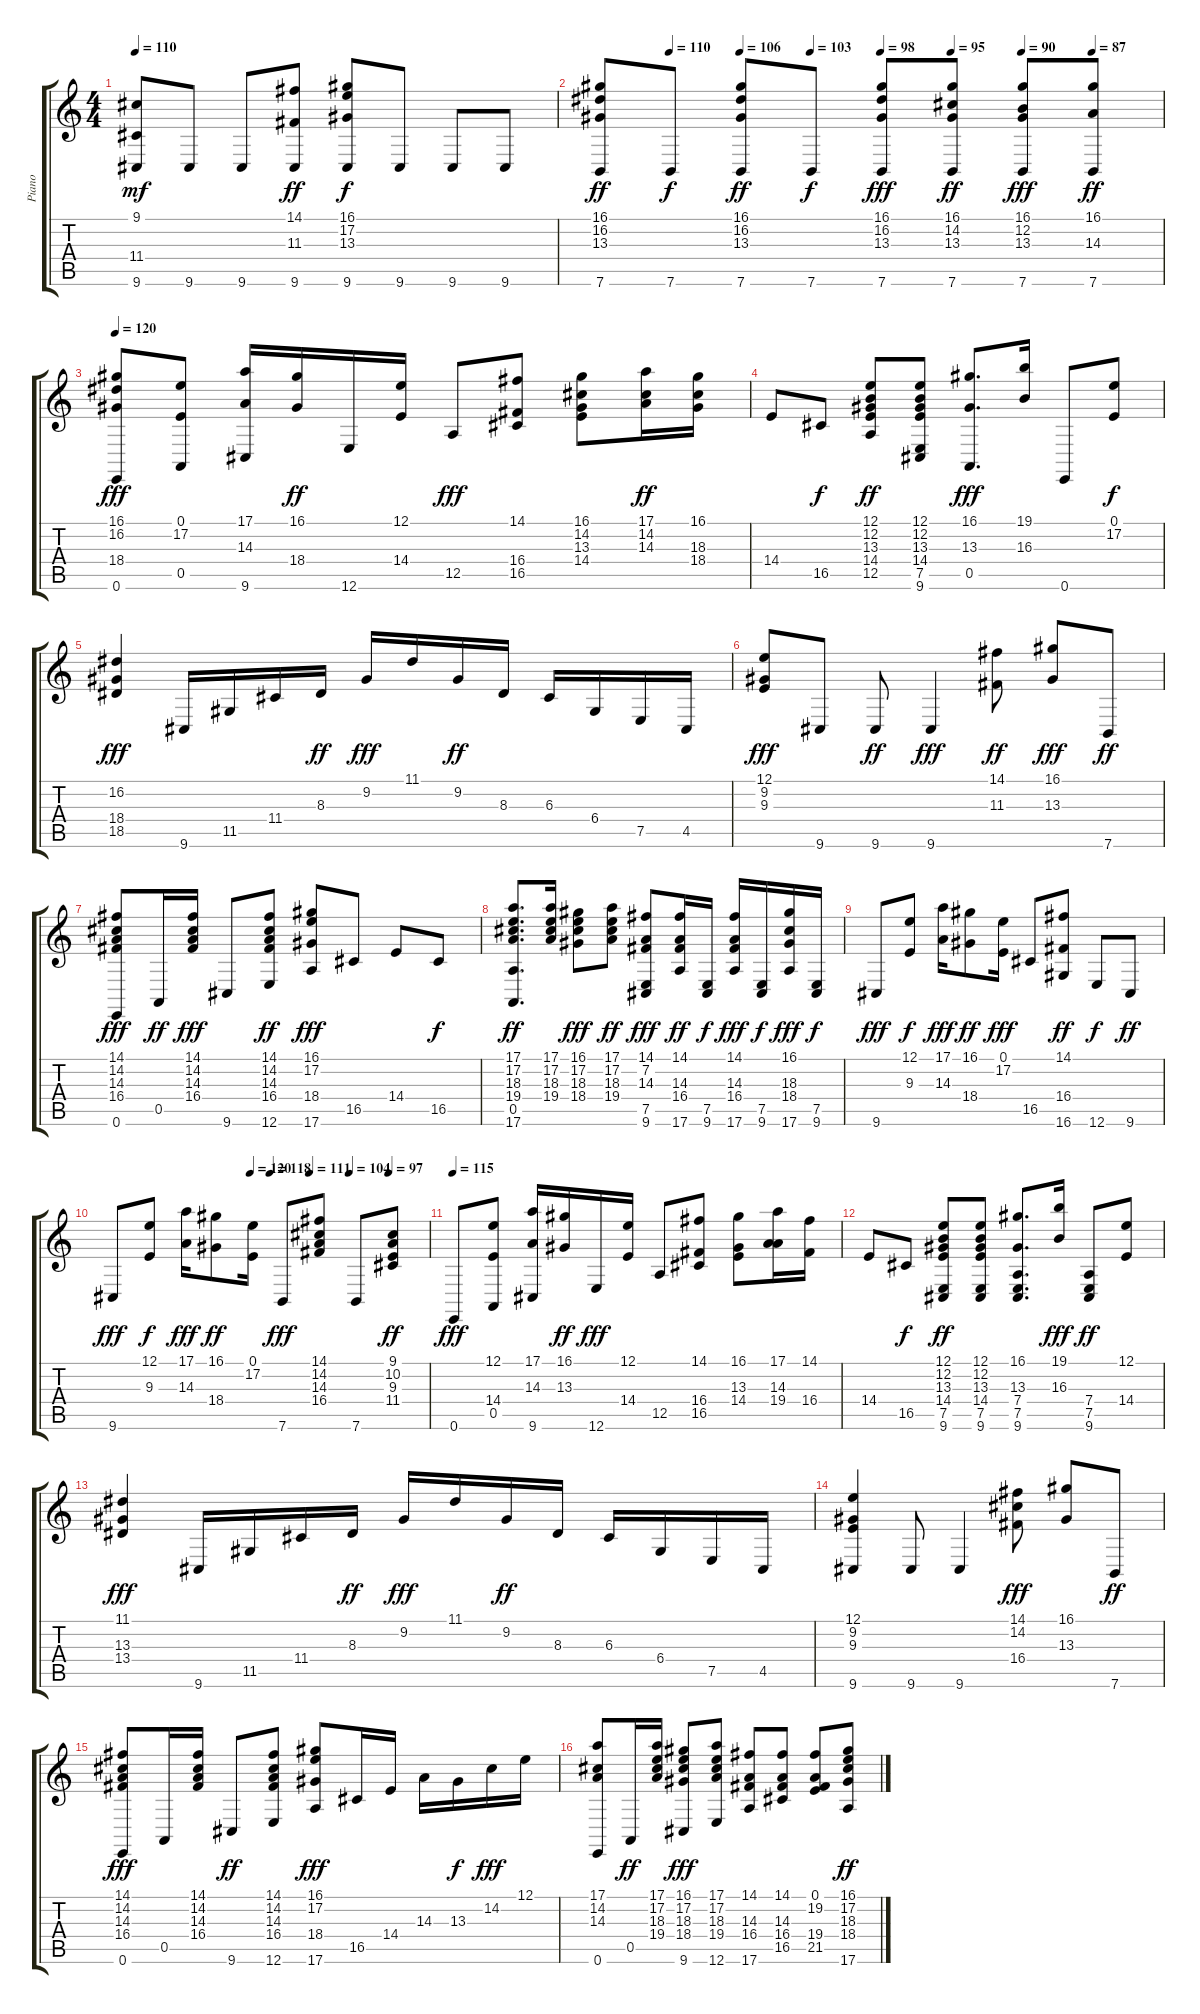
\track ("Piano" "Piano") {instrument acousticgrandpiano}
\staff {score tabs}
\tuning (E4 B3 G3 D3 A2 E2) {hide}
\ts (4 4)
\tempo 110
\clef g2
\ks c
(9.1 11.4 9.6).8{dy mf} 9.6.8 9.6.8 (14.1 11.3 9.6).8{dy ff} (16.1 17.2 13.3 9.6).8{dy f} 9.6.8 9.6.8 9.6.8 |
\tempo (110 0.125)
\tempo (106 0.25)
\tempo (103 0.375)
\tempo (98 0.5)
\tempo (95 0.625)
\tempo (90 0.75)
\tempo (87 0.875)
(16.1 16.2 13.3 7.6).8{dy ff} 7.6.8{dy f} (16.1 16.2 13.3 7.6).8{dy ff} 7.6.8{dy f} (16.1 16.2 13.3 7.6).8{dy fff} (16.1 14.2 13.3 7.6).8{dy ff} (16.1 12.2 13.3 7.6).8{dy fff} (16.1 14.3 7.6).8{dy ff} |
\tempo 120
(16.1 16.2 18.4 0.6).8{dy fff} (0.1 17.2 0.5).8 (17.1 14.3 9.6).16 (16.1 18.4).16{dy ff} 12.6.16 (12.1 14.4).16 12.5.8{dy fff} (14.1 16.4 16.5).8 (16.1 14.2 13.3 14.4).8 (17.1 14.2 14.3).16{dy ff} (16.1 18.3 18.4).16 |
14.4.8 16.5.8{dy f} (12.1 12.2 13.3 14.4 12.5).8{dy ff} (12.1 12.2 13.3 14.4 7.5 9.6).8 (16.1 13.3 0.5).8{d dy fff} (19.1 16.3).16 0.6.8 (0.1 17.2).8{dy f} |
(16.2 18.4 18.5).4{dy fff} 9.6.16 11.5.16 11.4.16 8.3.16{dy ff} 9.2.16{dy fff} 11.1.16 9.2.16{dy ff} 8.3.16 6.3.16 6.4.16 7.5.16 4.5.16 |
(12.1 9.2 9.3).8{dy fff} 9.6.8 9.6.8{dy ff} 9.6.4{dy fff} (14.1 11.3).8{dy ff} (16.1 13.3).8{dy fff} 7.6.8{dy ff} |
(14.1 14.2 14.3 16.4 0.6).8{dy fff} 0.5.16{dy ff} (14.1 14.2 14.3 16.4).16{dy fff} 9.6.8 (14.1 14.2 14.3 16.4 12.6).8{dy ff} (16.1 17.2 18.4 17.6).8{dy fff} 16.5.8 14.4.8 16.5.8{dy f} |
(17.1 17.2 18.3 19.4 0.5 17.6).8{d dy ff} (17.1 17.2 18.3 19.4).16 (16.1 17.2 18.3 18.4).8{dy fff} (17.1 17.2 18.3 19.4).8{dy ff} (14.1 7.2 14.3 7.5 9.6).8{dy fff} (14.1 14.3 16.4 17.6).16{dy ff} (7.5 9.6).16{dy f} (14.1 14.3 16.4 17.6).16{dy fff} (7.5 9.6).16{dy f} (16.1 18.3 18.4 17.6).16{dy fff} (7.5 9.6).16{dy f} |
9.6.8{dy fff} (12.1 9.3).8{dy f} (17.1 14.3).16{dy fff} (16.1 18.4).8{dy ff} (0.1 17.2).16{dy fff} 16.5.8 (14.1 16.4 16.6).8{dy ff} 12.6.8{dy f} 9.6.8{dy ff} |
\tempo (120 0.4375)
\tempo (118 0.5)
\tempo (111 0.625)
\tempo (104 0.75)
\tempo (97 0.875)
9.6.8{dy fff} (12.1 9.3).8{dy f} (17.1 14.3).16{dy fff} (16.1 18.4).8{dy ff} (0.1 17.2).16 7.6.8{dy fff} (14.1 14.2 14.3 16.4).8 7.6.8 (9.1 10.2 9.3 11.4).8{dy ff} |
\tempo 115
0.6.8{dy fff} (12.1 14.4 0.5).8 (17.1 14.3 9.6).16 (16.1 13.3).16{dy ff} 12.6.16{dy fff} (12.1 14.4).16 12.5.8 (14.1 16.4 16.5).8 (16.1 13.3 14.4).8 (17.1 14.3 19.4).16 (14.1 16.4).16 |
14.4.8 16.5.8{dy f} (12.1 12.2 13.3 14.4 7.5 9.6).8{dy ff} (12.1 12.2 13.3 14.4 7.5 9.6).8 (16.1 13.3 7.4 7.5 9.6).8{d} (19.1 16.3).16{dy fff} (7.4 7.5 9.6).8{dy ff} (12.1 14.4).8 |
(11.1 13.3 13.4).4{dy fff} 9.6.16 11.5.16 11.4.16 8.3.16{dy ff} 9.2.16{dy fff} 11.1.16 9.2.16{dy ff} 8.3.16 6.3.16 6.4.16 7.5.16 4.5.16 |
(12.1 9.2 9.3 9.6).4 9.6.8 9.6.4 (14.1 14.2 16.4).8{dy fff} (16.1 13.3).8 7.6.8{dy ff} |
(14.1 14.2 14.3 16.4 0.6).8{dy fff} 0.5.16 (14.1 14.2 14.3 16.4).16 9.6.8{dy ff} (14.1 14.2 14.3 16.4 12.6).8 (16.1 17.2 18.4 17.6).8{dy fff} 16.5.16 14.4.16 14.3.16 13.3.16{dy f} 14.2.16{dy fff} 12.1.16 |
(17.1 14.2 14.3 0.6).8 0.5.16{dy ff} (17.1 17.2 18.3 19.4).16 (16.1 17.2 18.3 18.4 9.6).8{dy fff} (17.1 17.2 18.3 19.4 12.6).8 (14.1 14.3 16.4 17.6).8 (14.1 14.3 16.4 16.5).8 (0.1 19.2 19.4 21.5).8 (16.1 17.2 18.3 18.4 17.6).8{dy ff}
